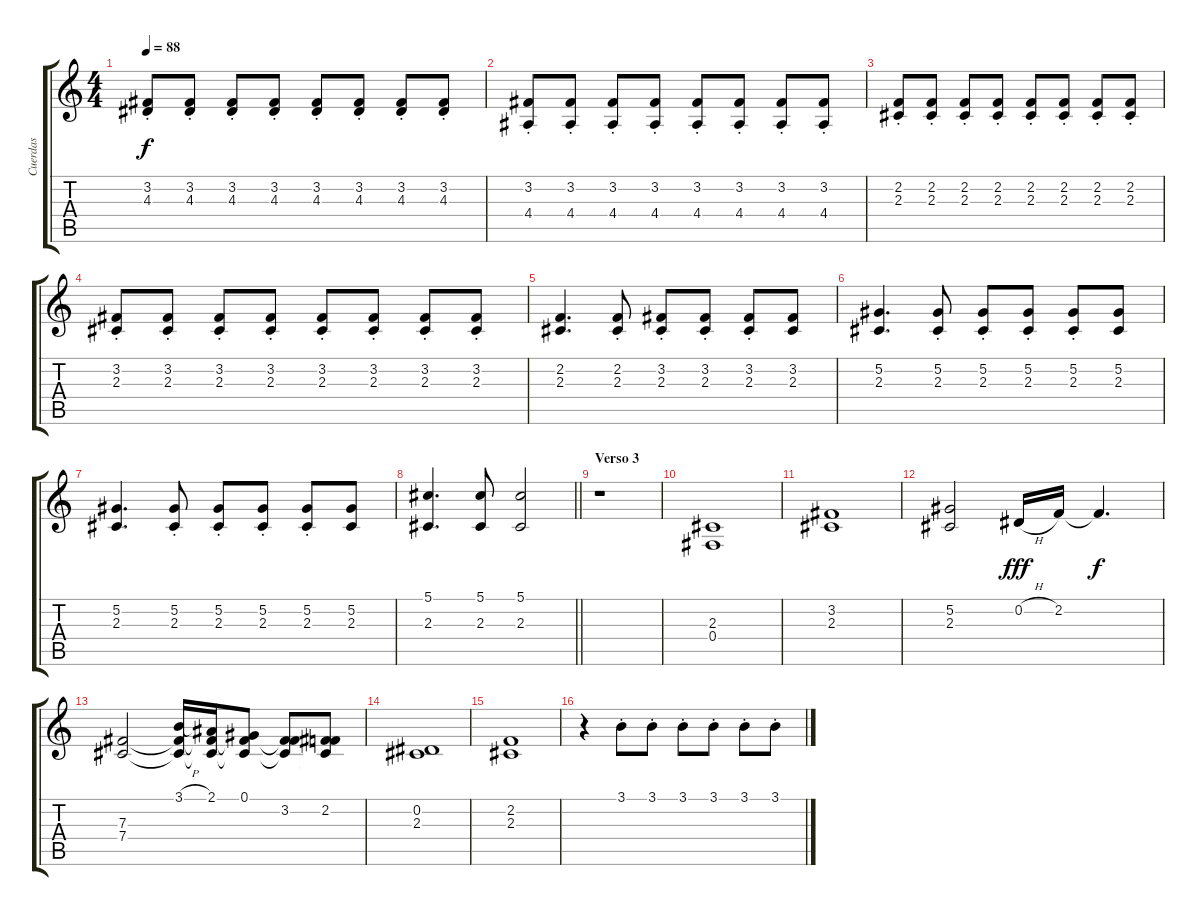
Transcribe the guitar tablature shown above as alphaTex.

\track ("Cuerdas" "Cuerdas") {instrument stringensemble1}
\staff {score tabs}
\tuning (Ab4 Eb4 B3 Gb3 Db3 Ab2) {hide}
\ts (4 4)
\tempo 88
\clef g2
\ks c
(3.2{st} 4.3{st}).8{dy f} (3.2{st} 4.3{st}).8 (3.2{st} 4.3{st}).8 (3.2{st} 4.3{st}).8 (3.2{st} 4.3{st}).8 (3.2{st} 4.3{st}).8 (3.2{st} 4.3{st}).8 (3.2{st} 4.3{st}).8 |
(3.2{st} 4.4{st}).8 (3.2{st} 4.4{st}).8 (3.2{st} 4.4{st}).8 (3.2{st} 4.4{st}).8 (3.2{st} 4.4{st}).8 (3.2{st} 4.4{st}).8 (3.2{st} 4.4{st}).8 (3.2{st} 4.4{st}).8 |
(2.2{st} 2.3{st}).8 (2.2{st} 2.3{st}).8 (2.2{st} 2.3{st}).8 (2.2{st} 2.3{st}).8 (2.2{st} 2.3{st}).8 (2.2{st} 2.3{st}).8 (2.2{st} 2.3{st}).8 (2.2{st} 2.3{st}).8 |
(3.2{st} 2.3).8 (3.2{st} 2.3).8 (3.2{st} 2.3).8 (3.2{st} 2.3).8 (3.2{st} 2.3).8 (3.2{st} 2.3).8 (3.2{st} 2.3).8 (3.2{st} 2.3).8 |
(2.2 2.3).4{d} (2.2{st} 2.3{st}).8 (3.2{st} 2.3{st}).8 (3.2{st} 2.3{st}).8 (3.2{st} 2.3{st}).8 (3.2 2.3).8 |
(5.2 2.3).4{d} (5.2{st} 2.3{st}).8 (5.2 2.3{st}).8 (5.2 2.3{st}).8 (5.2 2.3{st}).8 (5.2 2.3).8 |
(5.2 2.3).4{d} (5.2{st} 2.3{st}).8 (5.2 2.3{st}).8 (5.2 2.3{st}).8 (5.2 2.3{st}).8 (5.2 2.3).8 |
\barLineRight lightlight
(5.1 2.3).4{d} (5.1 2.3).8 (5.1 2.3).2 |
\section ("" "Verso 3")
r.1 |
(2.3 0.4).1 |
(3.2 2.3).1 |
(5.2 2.3).2 0.2{h}.16{dy fff} 2.2.16 2.2{t}.4{d dy f} |
(7.3 7.4).2 (3.1{h} 7.3{t} 7.4{t}).16 (2.1 7.3{t} 7.4{t}).16 (0.1 7.3{t} 7.4{t}).8 (3.2 7.3{t} 7.4{t}).8 (2.2 7.3{t} 7.4{t}).8 |
(0.2 2.3).1 |
(2.2 2.3).1 |
r.4 3.1{st}.8{volume 13} 3.1{st}.8 3.1{st}.8 3.1{st}.8 3.1{st}.8 3.1{st}.8
